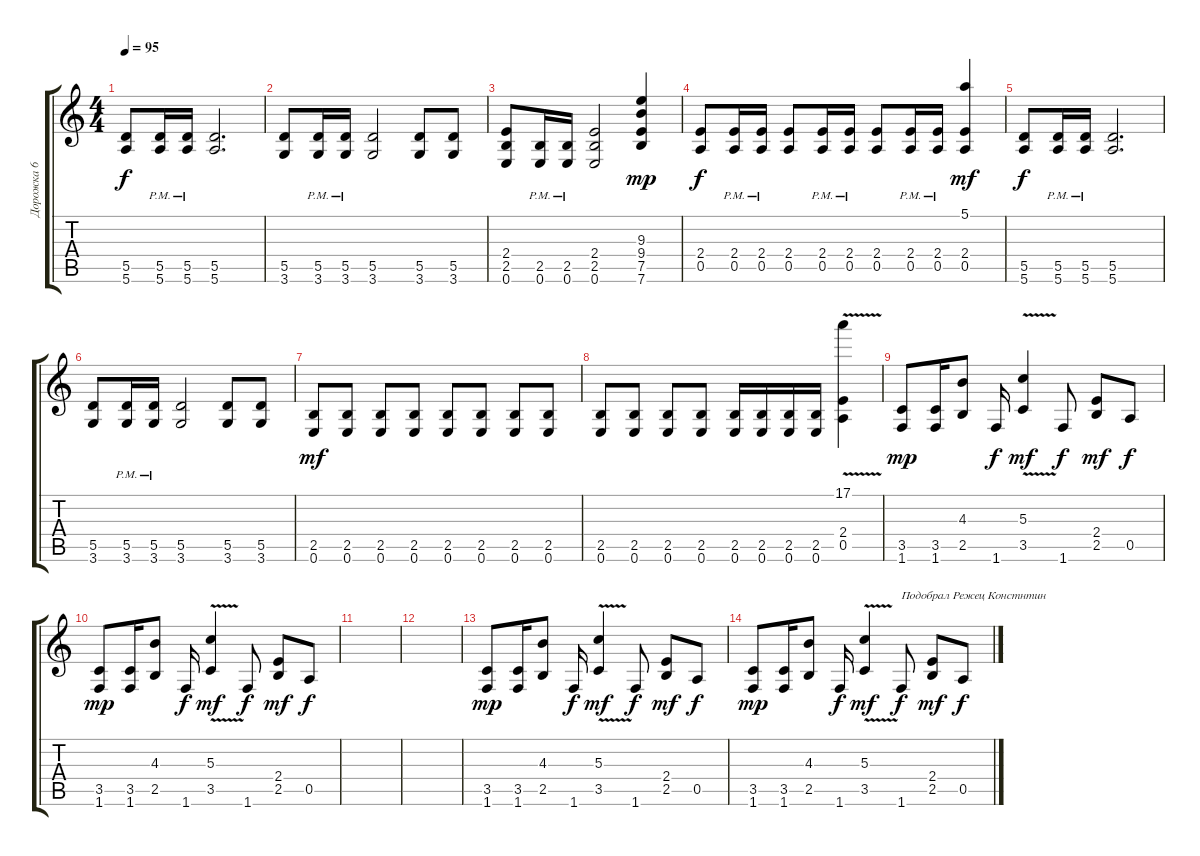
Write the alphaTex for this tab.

\track ("Дорожка 6" "Дорожка 6") {instrument distortionguitar}
\staff {score tabs}
\tuning (E4 B3 G3 D3 A2 E2) {hide}
\ts (4 4)
\tempo 95
\clef g2
\ks c
(5.5 5.6).8{dy f} (5.5{pm} 5.6{pm}).16 (5.5{pm} 5.6{pm}).16 (5.5 5.6).2{d} |
(5.5 3.6).8 (5.5{pm} 3.6{pm}).16 (5.5{pm} 3.6{pm}).16 (5.5 3.6).2 (5.5 3.6).8 (5.5 3.6).8 |
(2.4 2.5 0.6).8 (2.5{pm} 0.6{pm}).16 (2.5{pm} 0.6{pm}).16 (2.4 2.5 0.6).2 (9.3 9.4 7.5 7.6).4{dy mp} |
(2.4 0.5).8{dy f} (2.4{pm} 0.5{pm}).16 (2.4{pm} 0.5{pm}).16 (2.4 0.5).8 (2.4{pm} 0.5{pm}).16 (2.4{pm} 0.5{pm}).16 (2.4 0.5).8 (2.4{pm} 0.5{pm}).16 (2.4{pm} 0.5{pm}).16 (5.1 2.4 0.5).4{dy mf} |
(5.5 5.6).8{dy f} (5.5{pm} 5.6{pm}).16 (5.5{pm} 5.6{pm}).16 (5.5 5.6).2{d} |
(5.5 3.6).8 (5.5{pm} 3.6{pm}).16 (5.5{pm} 3.6{pm}).16 (5.5 3.6).2 (5.5 3.6).8 (5.5 3.6).8 |
(2.5 0.6).8{dy mf} (2.5 0.6).8 (2.5 0.6).8 (2.5 0.6).8 (2.5 0.6).8 (2.5 0.6).8 (2.5 0.6).8 (2.5 0.6).8 |
(2.5 0.6).8 (2.5 0.6).8 (2.5 0.6).8 (2.5 0.6).8 (2.5 0.6).16 (2.5 0.6).16 (2.5 0.6).16 (2.5 0.6).16 (17.1{v} 2.4 0.5).4 |
(3.5 1.6).8{dy mp} (3.5 1.6).16 (4.3 2.5).8 1.6.16{dy f} (5.3{v} 3.5).4{dy mf} 1.6.8{dy f} (2.4 2.5).8{dy mf} 0.5.8{dy f} |
(3.5 1.6).8{dy mp} (3.5 1.6).16 (4.3 2.5).8 1.6.16{dy f} (5.3{v} 3.5).4{dy mf} 1.6.8{dy f} (2.4 2.5).8{dy mf} 0.5.8{dy f} |
|
|
(3.5 1.6).8{dy mp} (3.5 1.6).16 (4.3 2.5).8 1.6.16{dy f} (5.3{v} 3.5).4{dy mf} 1.6.8{dy f} (2.4 2.5).8{dy mf} 0.5.8{dy f} |
(3.5 1.6).8{dy mp} (3.5 1.6).16 (4.3 2.5).8 1.6.16{dy f} (5.3{v} 3.5).4{dy mf} 1.6.8{txt "Подобрал Режец Констнтин" dy f} (2.4 2.5).8{dy mf} 0.5.8{dy f}
